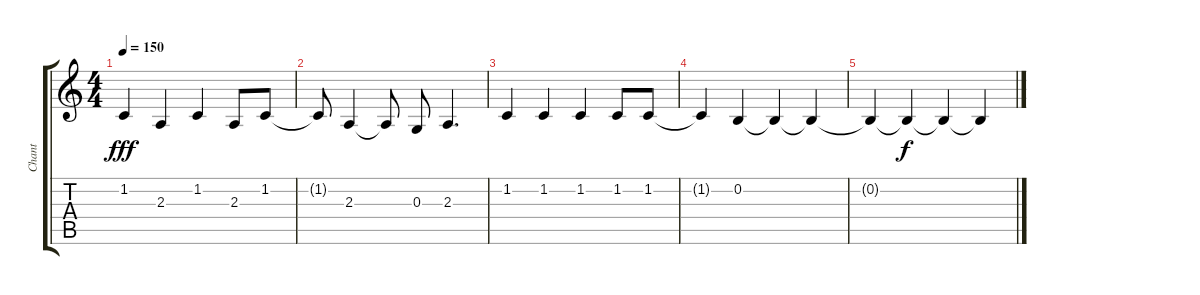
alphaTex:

\track ("Chant" "Chant") {instrument oboe}
\staff {score tabs}
\tuning (E4 B3 G3 D3 A2 E2) {hide}
\ts (4 4)
\tempo 150
\clef g2
\ks c
1.2.4{dy fff} 2.3.4 1.2.4 2.3.8 1.2.8 |
1.2{t}.8 2.3.4 2.3{t}.8 0.3.8 2.3.4{d} |
1.2.4 1.2.4 1.2.4 1.2.8 1.2.8 |
1.2{t}.4 0.2.4 0.2{t}.4 0.2{t}.4 |
0.2{t}.4 0.2{t}.4{dy f} 0.2{t}.4 0.2{t}.4
